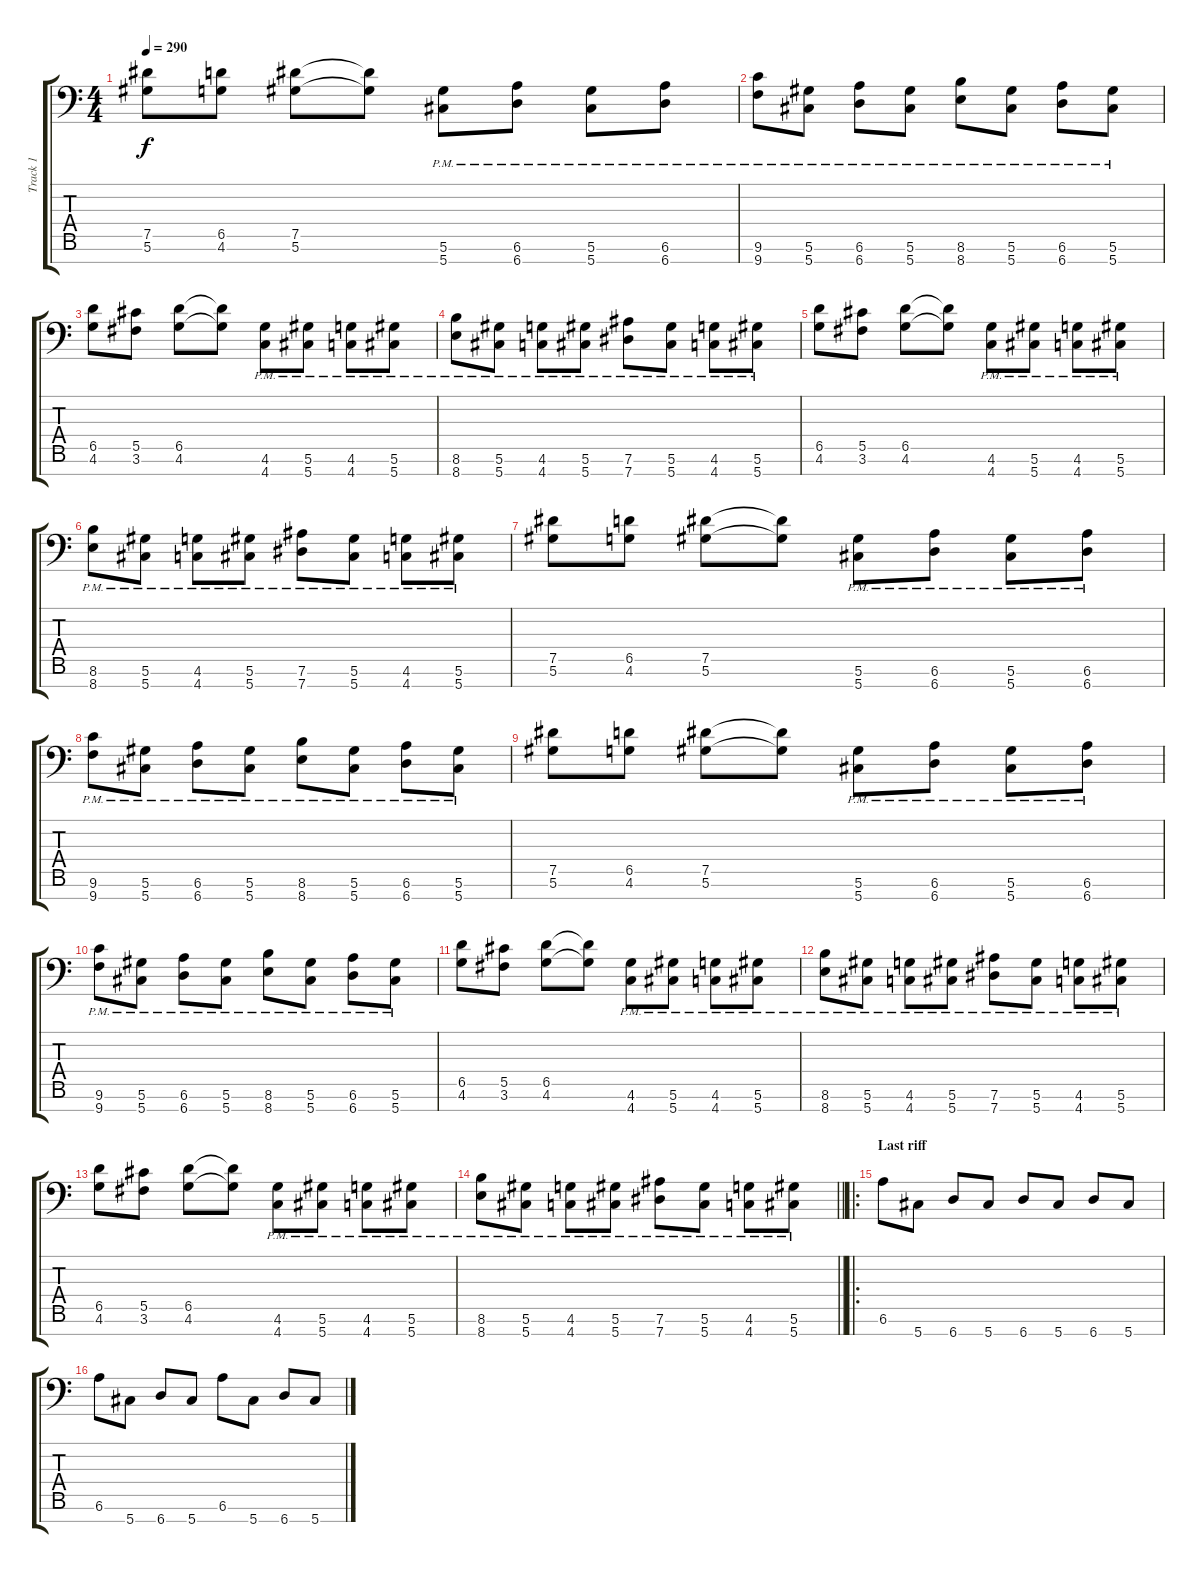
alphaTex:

\track ("Track 1" "Track 1") {instrument distortionguitar}
\staff {score tabs}
\tuning (Eb4 Bb3 Gb3 Db3 Ab2 Eb2 Ab1) {hide}
\ts (4 4)
\tempo 290
\clef f4
\ks c
(7.5 5.6).8{dy f} (6.5 4.6).8 (7.5 5.6).8 (7.5{t} 5.6{t}).8 (5.6{pm} 5.7{pm}).8 (6.6{pm} 6.7{pm}).8 (5.6{pm} 5.7{pm}).8 (6.6{pm} 6.7{pm}).8 |
(9.6{pm} 9.7{pm}).8 (5.6{pm} 5.7{pm}).8 (6.6{pm} 6.7{pm}).8 (5.6{pm} 5.7{pm}).8 (8.6{pm} 8.7{pm}).8 (5.6{pm} 5.7{pm}).8 (6.6{pm} 6.7{pm}).8 (5.6{pm} 5.7{pm}).8 |
(6.5 4.6).8 (5.5 3.6).8 (6.5 4.6).8 (6.5{t} 4.6{t}).8 (4.6{pm} 4.7{pm}).8 (5.6{pm} 5.7{pm}).8 (4.6{pm} 4.7{pm}).8 (5.6{pm} 5.7{pm}).8 |
(8.6{pm} 8.7{pm}).8 (5.6{pm} 5.7{pm}).8 (4.6{pm} 4.7{pm}).8 (5.6{pm} 5.7{pm}).8 (7.6{pm} 7.7{pm}).8 (5.6{pm} 5.7{pm}).8 (4.6{pm} 4.7{pm}).8 (5.6{pm} 5.7{pm}).8 |
(6.5 4.6).8 (5.5 3.6).8 (6.5 4.6).8 (6.5{t} 4.6{t}).8 (4.6{pm} 4.7{pm}).8 (5.6{pm} 5.7{pm}).8 (4.6{pm} 4.7{pm}).8 (5.6{pm} 5.7{pm}).8 |
(8.6{pm} 8.7{pm}).8 (5.6{pm} 5.7{pm}).8 (4.6{pm} 4.7{pm}).8 (5.6{pm} 5.7{pm}).8 (7.6{pm} 7.7{pm}).8 (5.6{pm} 5.7{pm}).8 (4.6{pm} 4.7{pm}).8 (5.6{pm} 5.7{pm}).8 |
(7.5 5.6).8 (6.5 4.6).8 (7.5 5.6).8 (7.5{t} 5.6{t}).8 (5.6{pm} 5.7{pm}).8 (6.6{pm} 6.7{pm}).8 (5.6{pm} 5.7{pm}).8 (6.6{pm} 6.7{pm}).8 |
(9.6{pm} 9.7{pm}).8 (5.6{pm} 5.7{pm}).8 (6.6{pm} 6.7{pm}).8 (5.6{pm} 5.7{pm}).8 (8.6{pm} 8.7{pm}).8 (5.6{pm} 5.7{pm}).8 (6.6{pm} 6.7{pm}).8 (5.6{pm} 5.7{pm}).8 |
(7.5 5.6).8 (6.5 4.6).8 (7.5 5.6).8 (7.5{t} 5.6{t}).8 (5.6{pm} 5.7{pm}).8 (6.6{pm} 6.7{pm}).8 (5.6{pm} 5.7{pm}).8 (6.6{pm} 6.7{pm}).8 |
(9.6{pm} 9.7{pm}).8 (5.6{pm} 5.7{pm}).8 (6.6{pm} 6.7{pm}).8 (5.6{pm} 5.7{pm}).8 (8.6{pm} 8.7{pm}).8 (5.6{pm} 5.7{pm}).8 (6.6{pm} 6.7{pm}).8 (5.6{pm} 5.7{pm}).8 |
(6.5 4.6).8 (5.5 3.6).8 (6.5 4.6).8 (6.5{t} 4.6{t}).8 (4.6{pm} 4.7{pm}).8 (5.6{pm} 5.7{pm}).8 (4.6{pm} 4.7{pm}).8 (5.6{pm} 5.7{pm}).8 |
(8.6{pm} 8.7{pm}).8 (5.6{pm} 5.7{pm}).8 (4.6{pm} 4.7{pm}).8 (5.6{pm} 5.7{pm}).8 (7.6{pm} 7.7{pm}).8 (5.6{pm} 5.7{pm}).8 (4.6{pm} 4.7{pm}).8 (5.6{pm} 5.7{pm}).8 |
(6.5 4.6).8 (5.5 3.6).8 (6.5 4.6).8 (6.5{t} 4.6{t}).8 (4.6{pm} 4.7{pm}).8 (5.6{pm} 5.7{pm}).8 (4.6{pm} 4.7{pm}).8 (5.6{pm} 5.7{pm}).8 |
\barLineRight lightlight
(8.6{pm} 8.7{pm}).8 (5.6{pm} 5.7{pm}).8 (4.6{pm} 4.7{pm}).8 (5.6{pm} 5.7{pm}).8 (7.6{pm} 7.7{pm}).8 (5.6{pm} 5.7{pm}).8 (4.6{pm} 4.7{pm}).8 (5.6{pm} 5.7{pm}).8 |
\ro
\section ("" "Last riff")
6.6.8 5.7.8 6.7.8 5.7.8 6.7.8 5.7.8 6.7.8 5.7.8 |
6.6.8 5.7.8 6.7.8 5.7.8 6.6.8 5.7.8 6.7.8 5.7.8
